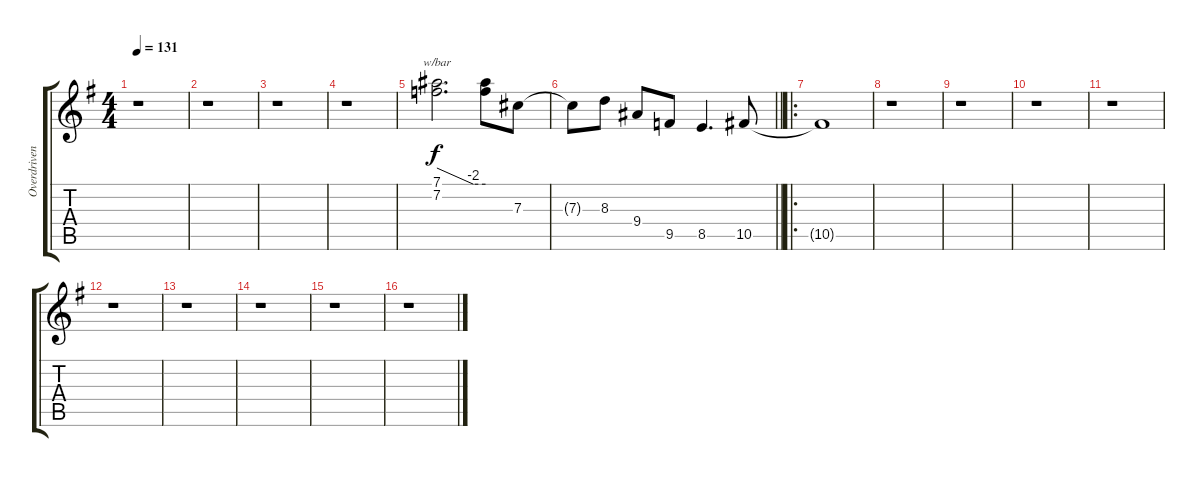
\track ("Overdriven" "Overdriven") {instrument overdrivenguitar}
\staff {score tabs}
\tuning (Eb4 Bb3 Gb3 Db3 Ab2 Eb2) {hide}
\ts (4 4)
\tempo 131
\clef g2
\ks g
r.1{dy f} |
r.1 |
r.1 |
r.1 |
(7.1 7.2).2{d tbe (custom default 0 0 45 -8 60 -8)} (7.1{t} 7.2{t}).8 7.3.8 |
\barLineRight lightlight
7.3{t}.8 8.3.8 9.4.8 9.5.8 8.5.4{d} 10.5.8 |
\ro
\section ("" " ")
10.5{t}.1 |
r.1 |
r.1 |
r.1 |
r.1 |
r.1 |
r.1 |
r.1 |
r.1 |
r.1
